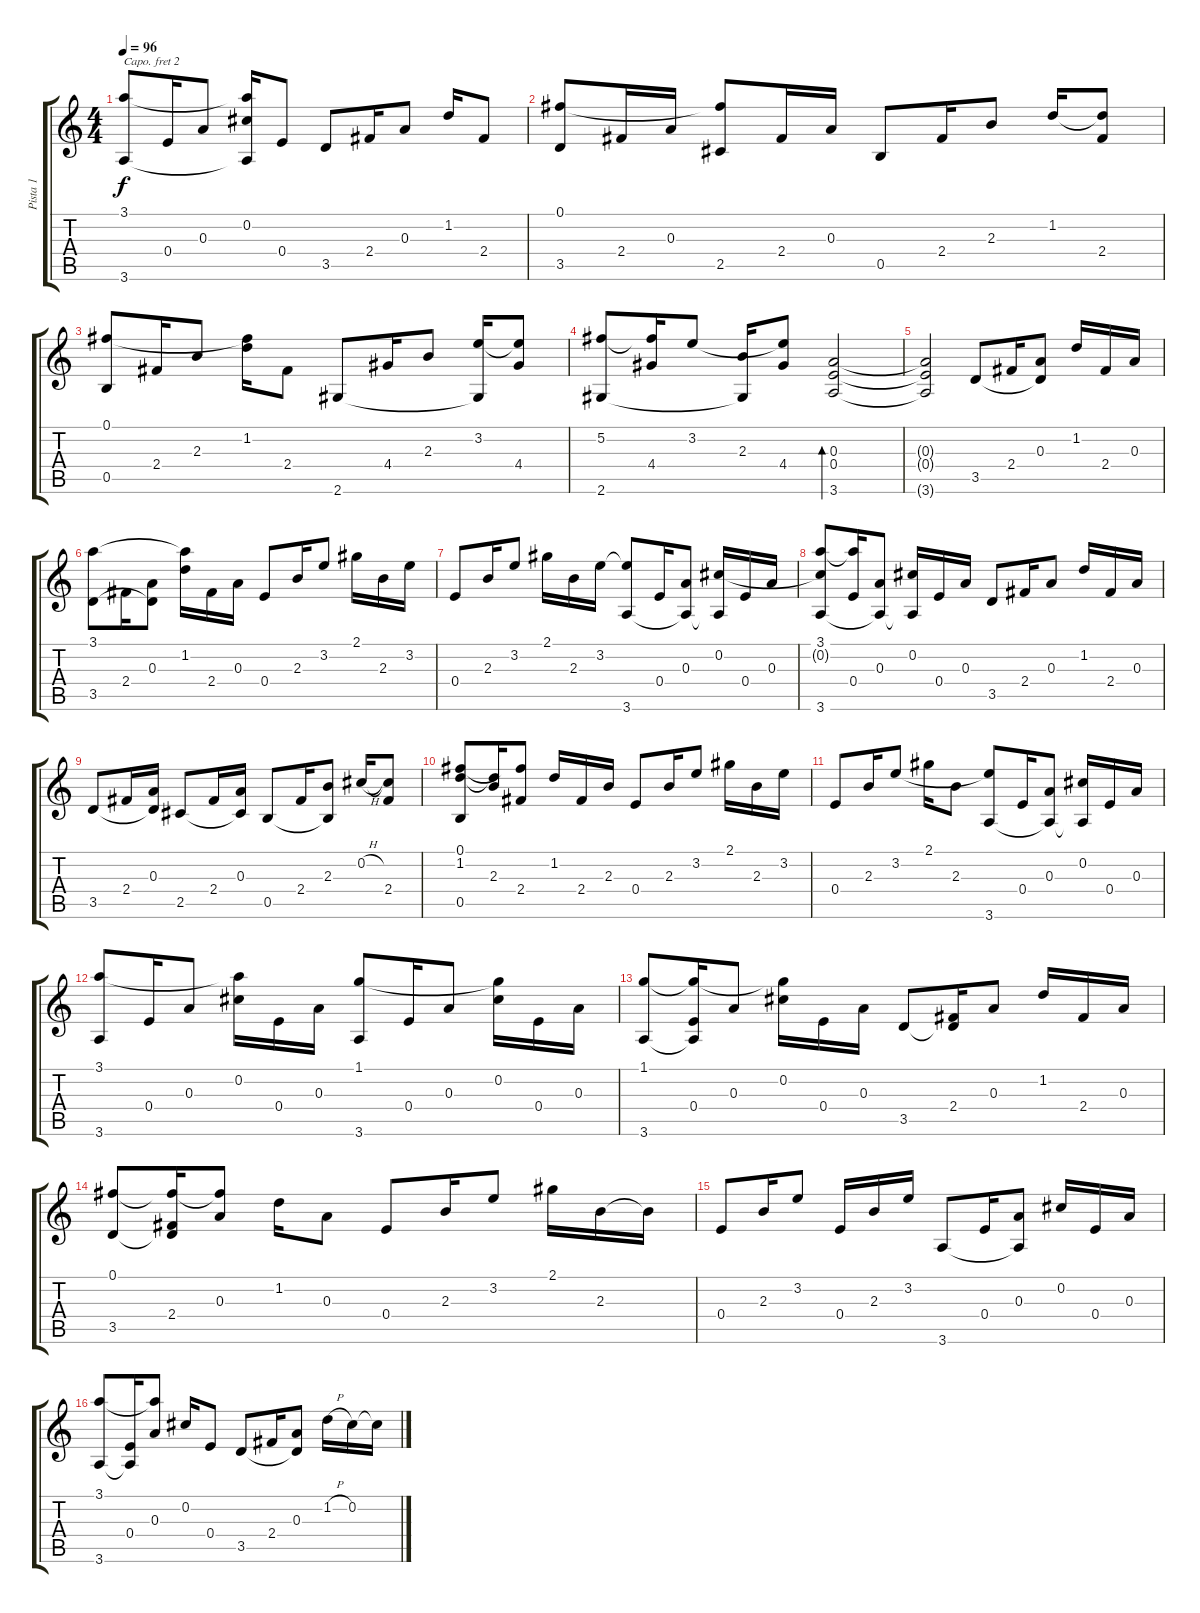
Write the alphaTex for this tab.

\track ("Pista 1" "Pista 1") {instrument acousticguitarsteel}
\staff {score tabs}
\capo 2
\tuning (E4 B3 G3 D3 A2 E2) {hide}
\ts (4 4)
\tempo 96
\clef g2
\ks c
(3.1 3.6).8{dy f} 0.4.16 0.3.8 (3.1{t} 0.2 3.6{t}).16 0.4.8 3.5.8 2.4.16 0.3.8 1.2.16 2.4.8 |
(0.1 3.5).8 2.4.16 0.3.16 (0.1{t} 2.5).8 2.4.16 0.3.16 0.5.8 2.4.16 2.3.8 1.2.16 (1.2{t} 2.4).8 |
(0.1 0.5).8 2.4.16 2.3.8 (0.1{t} 1.2).16 2.4.8 2.6.8 4.4.16 2.3.8 (3.2 2.6{t}).16 (3.2{t} 4.4).8 |
(5.2 2.6).8 (5.2{t} 4.4).16 3.2.8 (2.3 2.6{t}).16 (3.2{t} 4.4).8 (0.3 0.4 3.6).2{bd 60} |
(0.3{t} 0.4{t} 3.6{t}).2 3.5.8 2.4.16 (0.3 3.5{t}).8 1.2.16 2.4.16 0.3.16 |
(3.1 3.5).8 2.4.16 (0.3 3.5{t}).8 (3.1{t} 1.2).16 2.4.16 0.3.16 0.4.8 2.3.16 3.2.8 2.1.16 2.3.16 3.2.16 |
0.4.8 2.3.16 3.2.8 2.1.16 2.3.16 3.2.16 (3.2{t} 3.6).8 0.4.16 (0.3 3.6{t}).8 (0.2 3.6{t}).16 0.4.16 0.3.16 |
(3.1 0.2{t} 3.6).8 (3.1{t} 0.4).16 (0.3 3.6{t}).8 (0.2 3.6{t}).16 0.4.16 0.3.16 3.5.8 2.4.16 0.3.8 1.2.16 2.4.16 0.3.16 |
3.5.8 2.4.16 (0.3 3.5{t}).16 2.5.8 2.4.16 (0.3 2.5{t}).16 0.5.8 2.4.16 (2.3 0.5{t}).8 0.2{h}.16 (0.2{t} 2.4).8 |
(0.1 1.2 0.5).8 (1.2{t} 2.3).16 (0.1{t} 2.4).8 1.2.16 2.4.16 2.3.16 0.4.8 2.3.16 3.2.8 2.1.16 2.3.16 3.2.16 |
0.4.8 2.3.16 3.2.8 2.1.16 2.3.8 (3.2{t} 3.6).8 0.4.16 (0.3 3.6{t}).8 (0.2 3.6{t}).16 0.4.16 0.3.16 |
(3.1 3.6).8 0.4.16 0.3.8 (3.1{t} 0.2).16 0.4.16 0.3.16 (1.1 3.6).8 0.4.16 0.3.8 (1.1{t} 0.2).16 0.4.16 0.3.16 |
(1.1 3.6).8 (1.1{t} 0.4 3.6{t}).16 0.3.8 (1.1{t} 0.2).16 0.4.16 0.3.16 3.5.8 (2.4 3.5{t}).16 0.3.8 1.2.16 2.4.16 0.3.16 |
(0.1 3.5).8 (0.1{t} 2.4 3.5{t}).16 (0.1{t} 0.3).8 1.2.16 0.3.8 0.4.8 2.3.16 3.2.8 2.1.16 2.3.16 2.3{t}.16 |
0.4.8 2.3.16 3.2.8 0.4.16 2.3.16 3.2.16 3.6.8 0.4.16 (0.3 3.6{t}).8 0.2.16 0.4.16 0.3.16 |
(3.1 3.6).8 (0.4 3.6{t}).16 (3.1{t} 0.3).8 0.2.16 0.4.8 3.5.8 2.4.16 (0.3 3.5{t}).8 1.2{h}.16 0.2.16 0.2{t}.16
